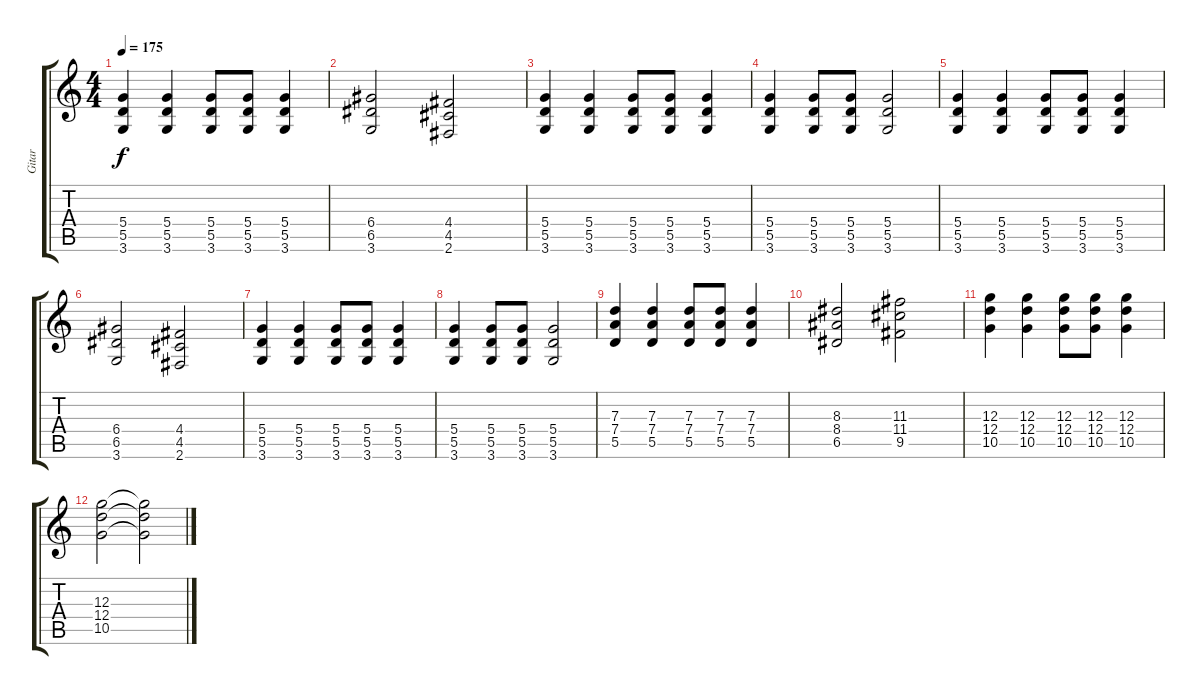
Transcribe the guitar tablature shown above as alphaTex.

\track ("Gitar" "Gitar") {instrument distortionguitar}
\staff {score tabs}
\tuning (E4 B3 G3 D3 A2 E2) {hide}
\ts (4 4)
\tempo 175
\clef g2
\ks c
(5.4 5.5 3.6).4{dy f volume 10} (5.4 5.5 3.6).4 (5.4 5.5 3.6).8 (5.4 5.5 3.6).8 (5.4 5.5 3.6).4 |
(6.4 6.5 3.6).2 (4.4 4.5 2.6).2 |
(5.4 5.5 3.6).4 (5.4 5.5 3.6).4 (5.4 5.5 3.6).8 (5.4 5.5 3.6).8 (5.4 5.5 3.6).4 |
(5.4 5.5 3.6).4 (5.4 5.5 3.6).8 (5.4 5.5 3.6).8 (5.4 5.5 3.6).2 |
(5.4 5.5 3.6).4 (5.4 5.5 3.6).4 (5.4 5.5 3.6).8 (5.4 5.5 3.6).8 (5.4 5.5 3.6).4 |
(6.4 6.5 3.6).2 (4.4 4.5 2.6).2 |
(5.4 5.5 3.6).4 (5.4 5.5 3.6).4 (5.4 5.5 3.6).8 (5.4 5.5 3.6).8 (5.4 5.5 3.6).4 |
(5.4 5.5 3.6).4 (5.4 5.5 3.6).8 (5.4 5.5 3.6).8 (5.4 5.5 3.6).2 |
(7.3 7.4 5.5).4 (7.3 7.4 5.5).4 (7.3 7.4 5.5).8 (7.3 7.4 5.5).8 (7.3 7.4 5.5).4 |
(8.3 8.4 6.5).2 (11.3 11.4 9.5).2 |
(12.3 12.4 10.5).4 (12.3 12.4 10.5).4 (12.3 12.4 10.5).8 (12.3 12.4 10.5).8 (12.3 12.4 10.5).4 |
(12.3 12.4 10.5).2 (12.3{t} 12.4{t} 10.5{t}).2
